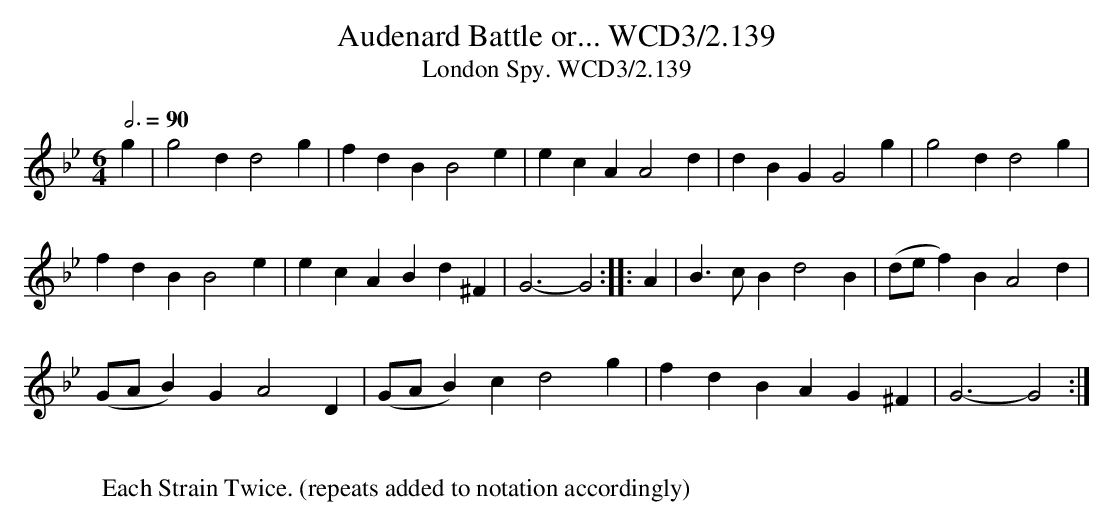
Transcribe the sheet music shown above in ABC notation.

X:1
T:Audenard Battle or... WCD3/2.139
T:London Spy. WCD3/2.139
M:6/4
L:1/4
Q:3/4=90
K:Gm
g|g2d d2g|fdB B2e|ecA A2d|dBG G2g|g2d d2g|
fdB B2e|ecA Bd^F|G3-G2::A|B3/c/B d2B|(d/e/f)B A2d|
(G/A/B)G A2D|(G/A/B)c d2g|fdB AG^F|G3-G2:|
W:
W:Each Strain Twice. (repeats added to notation accordingly)
